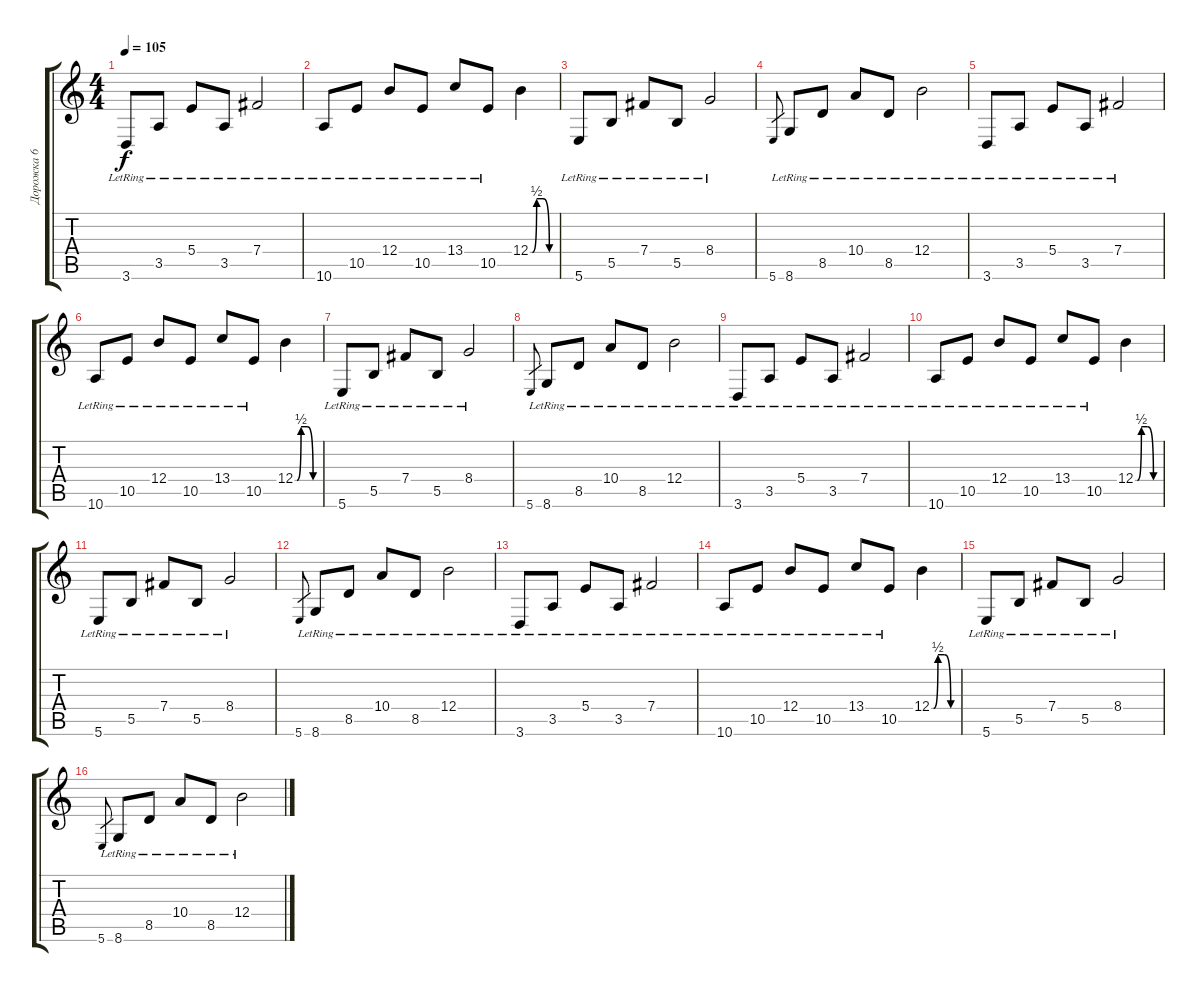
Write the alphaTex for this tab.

\track ("Дорожка 6" "Дорожка 6") {instrument electricguitarjazz}
\staff {score tabs}
\tuning (Db4 Ab3 E3 B2 Gb2 B1) {hide}
\ts (4 4)
\tempo 105
\clef g2
\ks c
3.6{lr}.8{dy f} 3.5{lr}.8 5.4{lr}.8 3.5{lr}.8 7.4{lr}.2 |
10.6{lr}.8 10.5{lr}.8 12.4{lr}.8 10.5{lr}.8 13.4{lr}.8 10.5{lr}.8 12.4{be (custom 0 0 5 0 15 2 30 2 45 0 60 0)}.4 |
5.6{lr}.8 5.5{lr}.8 7.4{lr}.8 5.5{lr}.8 8.4{lr}.2 |
5.6.8{gr} 8.6{lr}.8 8.5{lr}.8 10.4{lr}.8 8.5{lr}.8 12.4{lr}.2 |
3.6{lr}.8 3.5{lr}.8 5.4{lr}.8 3.5{lr}.8 7.4{lr}.2 |
10.6{lr}.8 10.5{lr}.8 12.4{lr}.8 10.5{lr}.8 13.4{lr}.8 10.5{lr}.8 12.4{be (custom 0 0 5 0 15 2 30 2 45 0 60 0)}.4 |
5.6{lr}.8 5.5{lr}.8 7.4{lr}.8 5.5{lr}.8 8.4{lr}.2 |
5.6.8{gr} 8.6{lr}.8 8.5{lr}.8 10.4{lr}.8 8.5{lr}.8 12.4{lr}.2 |
3.6{lr}.8 3.5{lr}.8 5.4{lr}.8 3.5{lr}.8 7.4{lr}.2 |
10.6{lr}.8 10.5{lr}.8 12.4{lr}.8 10.5{lr}.8 13.4{lr}.8 10.5{lr}.8 12.4{be (custom 0 0 5 0 15 2 30 2 45 0 60 0)}.4 |
5.6{lr}.8 5.5{lr}.8 7.4{lr}.8 5.5{lr}.8 8.4{lr}.2 |
5.6.8{gr} 8.6{lr}.8 8.5{lr}.8 10.4{lr}.8 8.5{lr}.8 12.4{lr}.2 |
3.6{lr}.8 3.5{lr}.8 5.4{lr}.8 3.5{lr}.8 7.4{lr}.2 |
10.6{lr}.8 10.5{lr}.8 12.4{lr}.8 10.5{lr}.8 13.4{lr}.8 10.5{lr}.8 12.4{be (custom 0 0 5 0 15 2 30 2 45 0 60 0)}.4 |
5.6{lr}.8 5.5{lr}.8 7.4{lr}.8 5.5{lr}.8 8.4{lr}.2 |
5.6.8{gr} 8.6{lr}.8 8.5{lr}.8 10.4{lr}.8 8.5{lr}.8 12.4{lr}.2
